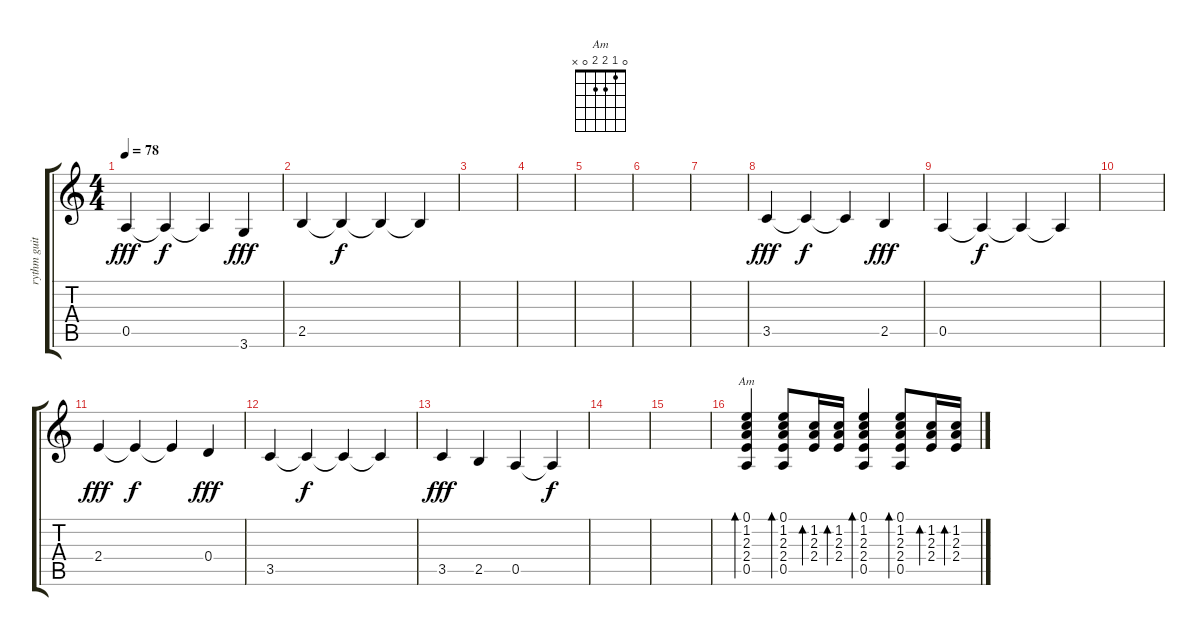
\track ("rythm guitar" "rythm guit") {instrument acousticguitarsteel}
\staff {score tabs}
\tuning (E4 B3 G3 D3 A2 E2) {hide}
\chord ("Am" 0 1 2 2 0 x)
\ts (4 4)
\tempo 78
\clef g2
\ks c
0.5.4{dy fff} 0.5{t}.4{dy f} 0.5{t}.4 3.6.4{dy fff} |
2.5.4 2.5{t}.4{dy f} 2.5{t}.4 2.5{t}.4 |
|
|
|
|
|
3.5.4{dy fff} 3.5{t}.4{dy f} 3.5{t}.4 2.5.4{dy fff} |
0.5.4 0.5{t}.4{dy f} 0.5{t}.4 0.5{t}.4 |
|
2.4.4{dy fff} 2.4{t}.4{dy f} 2.4{t}.4 0.4.4{dy fff} |
3.5.4 3.5{t}.4{dy f} 3.5{t}.4 3.5{t}.4 |
3.5.4{dy fff} 2.5.4 0.5.4 0.5{t}.4{dy f} |
|
|
(0.1 1.2 2.3 2.4 0.5).4{bd 30 ch "Am"} (0.1 1.2 2.3 2.4 0.5).8{bd 30} (1.2 2.3 2.4).16{bd 30} (1.2 2.3 2.4).16{bd 30} (0.1 1.2 2.3 2.4 0.5).4{bd 30} (0.1 1.2 2.3 2.4 0.5).8{bd 30} (1.2 2.3 2.4).16{bd 30} (1.2 2.3 2.4).16{bd 30}
